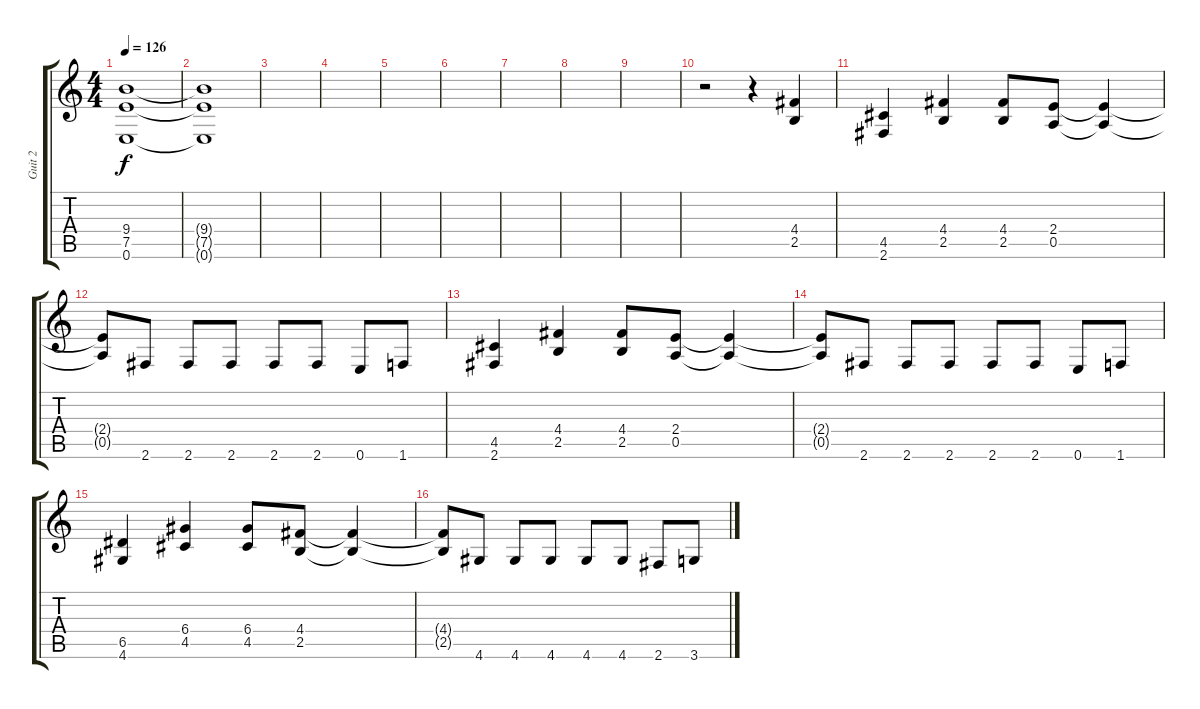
\track ("Guit 2" "Guit 2") {instrument overdrivenguitar}
\staff {score tabs}
\tuning (E4 B3 G3 D3 A2 E2) {hide}
\ts (4 4)
\tempo 126
\clef g2
\ks c
(9.4 7.5 0.6).1{dy f} |
(9.4{t} 7.5{t} 0.6{t}).1 |
|
|
|
|
|
|
|
r.2 r.4 (4.4 2.5).4 |
(4.5 2.6).4 (4.4 2.5).4 (4.4 2.5).8 (2.4 0.5).8 (2.4{t} 0.5{t}).4 |
(2.4{t} 0.5{t}).8 2.6.8 2.6.8 2.6.8 2.6.8 2.6.8 0.6.8 1.6.8 |
(4.5 2.6).4 (4.4 2.5).4 (4.4 2.5).8 (2.4 0.5).8 (2.4{t} 0.5{t}).4 |
(2.4{t} 0.5{t}).8 2.6.8 2.6.8 2.6.8 2.6.8 2.6.8 0.6.8 1.6.8 |
(6.5 4.6).4 (6.4 4.5).4 (6.4 4.5).8 (4.4 2.5).8 (4.4{t} 2.5{t}).4 |
(4.4{t} 2.5{t}).8 4.6.8 4.6.8 4.6.8 4.6.8 4.6.8 2.6.8 3.6.8
